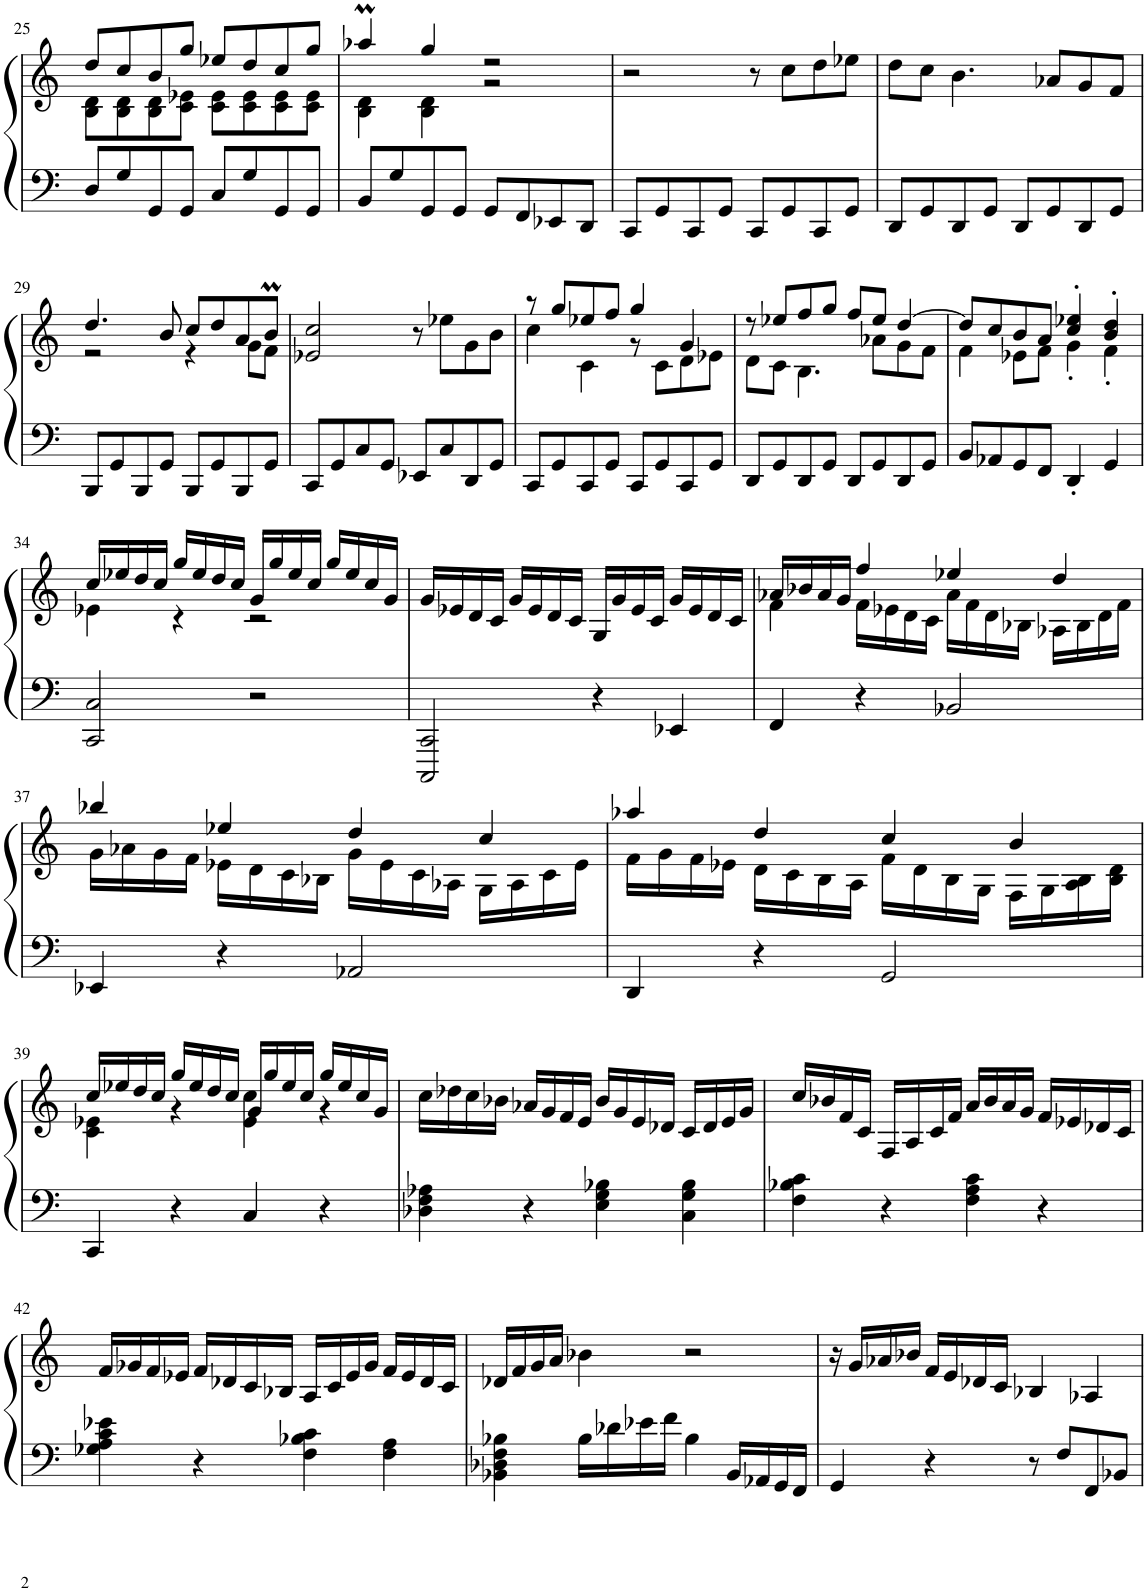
**kern	**kern
*part1	*part1
*staff2	*staff1
*I"Piano	*
*I'Pno.	*
!!LO:PB:g=z
*clefF4	*clefG2
*k[]	*k[]
*M4/4	*M4/4
=25	=25
*	*^
8D/L	8dd/L	8B\ 8d\L
8G/	8cc/	8B\ 8d\
8GG/	8b/	8B\ 8d\
8GG/J	8gg/J	8c\ 8e-X\J
8C/L	8ee-X/L	8c\ 8e-\L
8G/	8dd/	8c\ 8e-\
8GG/	8cc/	8c\ 8e-\
8GG/J	8gg/J	8c\ 8e-\J
=26	=26	=26
8BB/L	4aa-XM/	4B\ 4d\
8G/	.	.
8GG/	4gg/	4B\ 4d\
8GG/J	.	.
8GG/L	2r	2r
8FF/	.	.
8EE-X/	.	.
8DD/J	.	.
*	*v	*v
=27	=27
8CC/L	2r
8GG/	.
8CC/	.
8GG/J	.
8CC/L	8r
8GG/	8cc\L
8CC/	8dd\
8GG/J	8ee-X\J
=28	=28
8DD/L	8dd\L
8GG/	8cc\J
8DD/	4.b\
8GG/J	.
8DD/L	.
8GG/	8a-X/L
8DD/	8g/
8GG/J	8f/J
!!LO:LB:g=z
=29	=29
*	*^
8BBB/L	4.dd/	2r
8GG/	.	.
8BBB/	.	.
8GG/J	8b/	.
8BBB/L	8cc/L	4r
8GG/	8dd/	.
8BBB/	8a/	8g\L
8GG/J	8bm/J	8f\J
*	*v	*v
=30	=30
8CC/L	2e-X/ 2cc/
8GG/	.
8C/	.
8GG/J	.
8EE-X/L	8r
8C/	8ee-X\L
8DD/	8g\
8GG/J	8b\J
=31	=31
*	*^
8CC/L	8r	4cc\
8GG/	8gg/L	.
8CC/	8ee-X/	4c\
8GG/J	8ff/J	.
8CC/L	4gg/	8r
8GG/	.	8c\L
8CC/	4g/	8d\
8GG/J	.	8e-X\J
=32	=32	=32
8DD/L	8r	8d\L
8GG/	8ee-X/L	8c\J
8DD/	8ff/	4.B\
8GG/J	8gg/J	.
8DD/L	8ff/L	.
8GG/	8ee-/J	8a-X\L
8DD/	[4dd/	8g\
8GG/J	.	8f\J
=33	=33	=33
8BB/L	8dd/L]	4f\
8AA-X/	8cc/	.
8GG/	8b/	8e-X\L
8FF/J	8a/J	8f\J
4DD'/	4cc/' 4ee-X/'	4g'\
4GG/	4b/' 4dd/'	4f'\
!!LO:LB:g=z	!!
=34	=34	=34
2CC/ 2C/	16cc/LL	4e-X\
.	16ee-X/	.
.	16dd/	.
.	16cc/JJ	.
.	16gg/LL	4r
.	16ee-/	.
.	16dd/	.
.	16cc/JJ	.
2r	16g/LL	2r
.	16gg/	.
.	16ee-/	.
.	16cc/JJ	.
.	16gg/LL	.
.	16ee-/	.
.	16cc/	.
.	16g/JJ	.
*	*v	*v
=35	=35
2CCC/ 2CC/	16g/LL
.	16e-X/
.	16d/
.	16c/JJ
.	16g/LL
.	16e-/
.	16d/
.	16c/JJ
4r	16G/LL
.	16g/
.	16e-/
.	16c/JJ
4EE-X/	16g/LL
.	16e-/
.	16d/
.	16c/JJ
=36	=36
*	*^
4FF/	16a-X/LL	4f\
.	16b-X/	.
.	16a-/	.
.	16g/JJ	.
4r	4ff/	16f\LL
.	.	16e-X\
.	.	16d\
.	.	16c\JJ
2BB-X/	4ee-X/	16a-\LL
.	.	16f\
.	.	16d\
.	.	16B-X\JJ
.	4dd/	16A-X\LL
.	.	16B-\
.	.	16d\
.	.	16f\JJ
!!LO:LB:g=z	!!
=37	=37	=37
4EE-X/	4bb-X/	16g\LL
.	.	16a-X\
.	.	16g\
.	.	16f\JJ
4r	4ee-X/	16e-X\LL
.	.	16d\
.	.	16c\
.	.	16B-X\JJ
2AA-X/	4dd/	16g\LL
.	.	16e-\
.	.	16c\
.	.	16A-X\JJ
.	4cc/	16G\LL
.	.	16A-\
.	.	16c\
.	.	16e-\JJ
=38	=38	=38
4DD/	4aa-X/	16f\LL
.	.	16g\
.	.	16f\
.	.	16e-X\JJ
4r	4dd/	16d\LL
.	.	16c\
.	.	16B\
.	.	16A\JJ
2GG/	4cc/	16f\LL
.	.	16d\
.	.	16B\
.	.	16G\JJ
.	4b/	16F\LL
.	.	16G\
.	.	16A\ 16B\
.	.	16B\ 16d\JJ
!!LO:LB:g=z	!!
=39	=39	=39
4CC/	16cc/LL	4c\ 4e-X\
.	16ee-X/	.
.	16dd/	.
.	16cc/JJ	.
4r	16gg/LL	4r
.	16ee-/	.
.	16dd/	.
.	16cc/JJ	.
4C/	16g/LL	4e-\ 4cc\
.	16gg/	.
.	16ee-/	.
.	16cc/JJ	.
4r	16gg/LL	4r
.	16ee-/	.
.	16cc/	.
.	16g/JJ	.
*	*v	*v
=40	=40
4D-X\ 4F\ 4A-X\	16cc\LL
.	16dd-X\
.	16cc\
.	16b-X\JJ
4r	16a-X/LL
.	16g/
.	16f/
.	16e/JJ
4E\ 4G\ 4B-X\	16b-/LL
.	16g/
.	16e/
.	16d-X/JJ
4C\ 4G\ 4B-\	16c/LL
.	16d-/
.	16e/
.	16g/JJ
=41	=41
4F\ 4B-X\ 4c\	16cc/LL
.	16b-X/
.	16f/
.	16c/JJ
4r	16F/LL
.	16A/
.	16c/
.	16f/JJ
4F\ 4A\ 4c\	16a/LL
.	16b-/
.	16a/
.	16g/JJ
4r	16f/LL
.	16e-X/
.	16d-X/
.	16c/JJ
!!LO:LB:g=z
=42	=42
4G-X\ 4A\ 4c\ 4e-X\	16f/LL
.	16g-X/
.	16f/
.	16e-X/JJ
4r	16f/LL
.	16d-X/
.	16c/
.	16B-X/JJ
4F\ 4B-X\ 4c\	16A/LL
.	16c/
.	16e-/
.	16g-/JJ
4F\ 4A\	16f/LL
.	16e-/
.	16d-/
.	16c/JJ
=43	=43
4BB-X\ 4D-X\ 4F\ 4B-X\	16d-X/LL
.	16f/
.	16g/
.	16a/JJ
16B-\LL	4b-X\
16d-X\	.
16e-X\	.
16f\JJ	.
4B-\	2r
16BB-/LL	.
16AA-X/	.
16GG/	.
16FF/JJ	.
=44	=44
4GG/	16r
.	16g/LL
.	16a-X/
.	16b-X/JJ
4r	16f/LL
.	16e/
.	16d-X/
.	16c/JJ
8r	4B-X/
8F/L	.
8FF/	4A-X/
8BB-X/J	.
=	=
*-	*-
